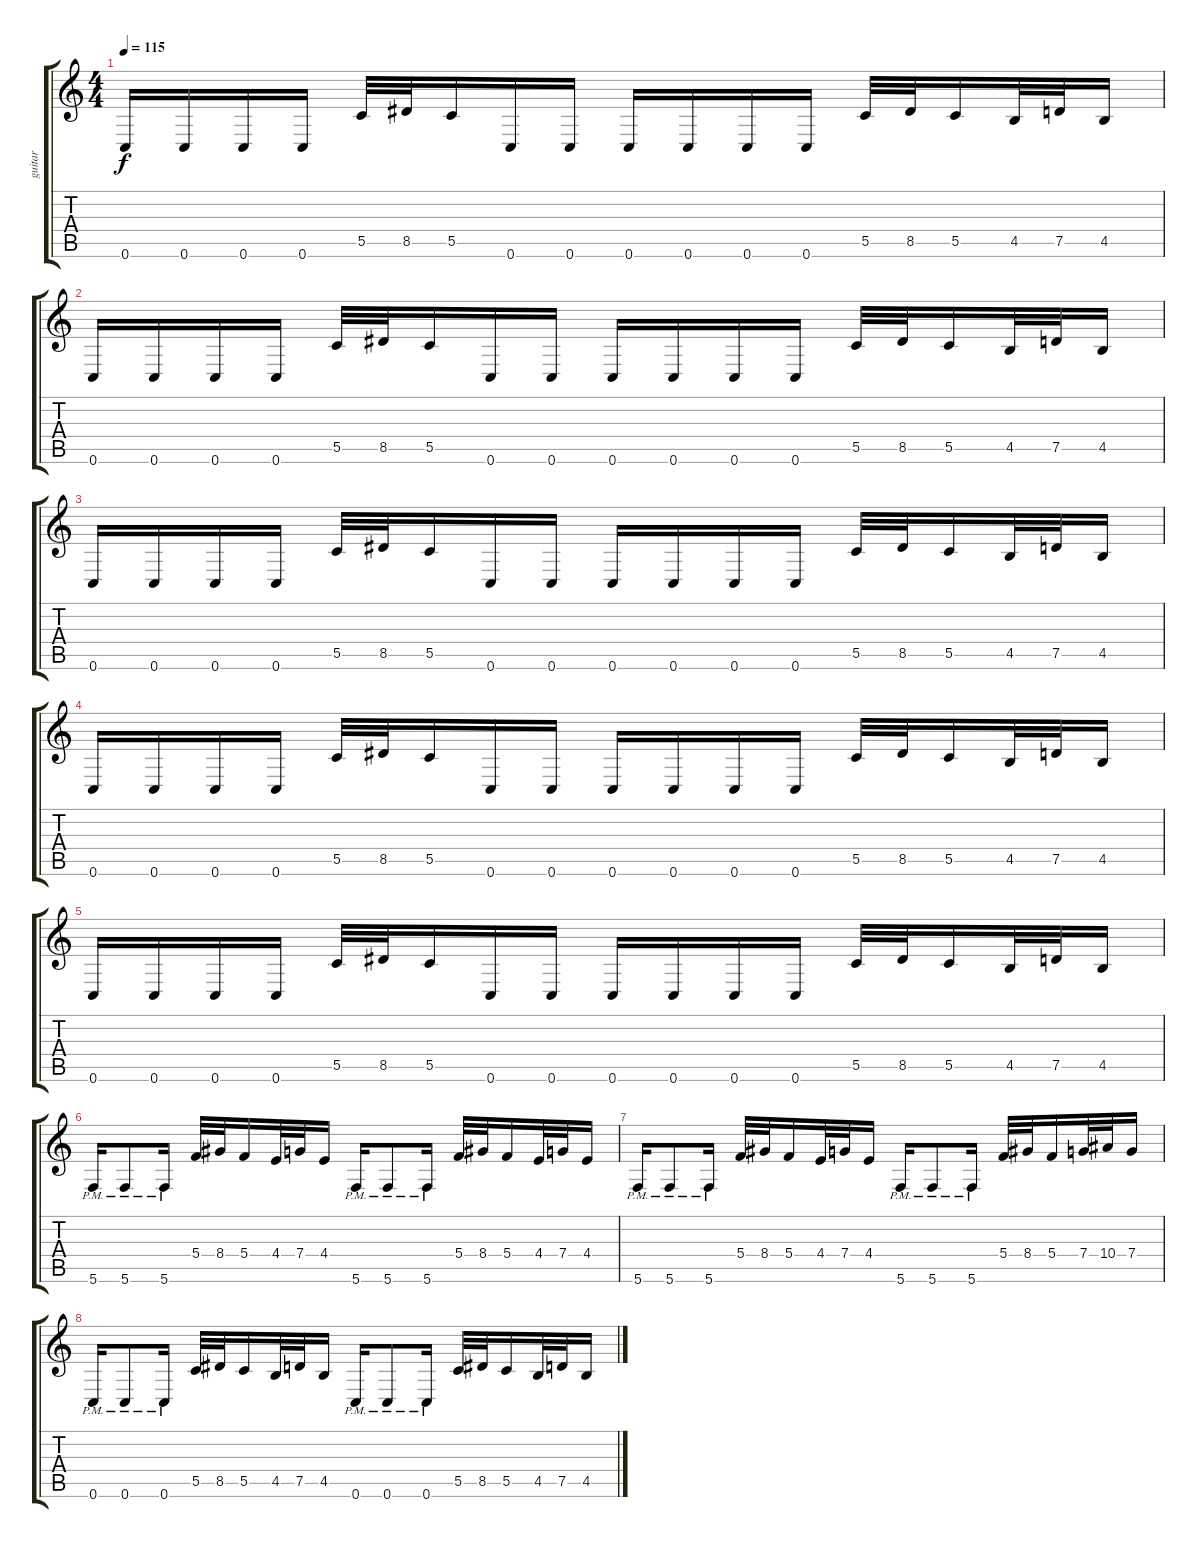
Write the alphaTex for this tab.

\track ("guitar" "guitar") {instrument distortionguitar}
\staff {score tabs}
\tuning (D4 A3 F3 C3 G2 C2) {hide}
\ts (4 4)
\tempo 115
\clef g2
\ks c
0.6.16{dy f} 0.6.16 0.6.16 0.6.16 5.5.32 8.5.32 5.5.16 0.6.16 0.6.16 0.6.16 0.6.16 0.6.16 0.6.16 5.5.32 8.5.32 5.5.16 4.5.32 7.5.32 4.5.16 |
0.6.16 0.6.16 0.6.16 0.6.16 5.5.32 8.5.32 5.5.16 0.6.16 0.6.16 0.6.16 0.6.16 0.6.16 0.6.16 5.5.32 8.5.32 5.5.16 4.5.32 7.5.32 4.5.16 |
0.6.16 0.6.16 0.6.16 0.6.16 5.5.32 8.5.32 5.5.16 0.6.16 0.6.16 0.6.16 0.6.16 0.6.16 0.6.16 5.5.32 8.5.32 5.5.16 4.5.32 7.5.32 4.5.16 |
0.6.16 0.6.16 0.6.16 0.6.16 5.5.32 8.5.32 5.5.16 0.6.16 0.6.16 0.6.16 0.6.16 0.6.16 0.6.16 5.5.32 8.5.32 5.5.16 4.5.32 7.5.32 4.5.16 |
0.6.16 0.6.16 0.6.16 0.6.16 5.5.32 8.5.32 5.5.16 0.6.16 0.6.16 0.6.16 0.6.16 0.6.16 0.6.16 5.5.32 8.5.32 5.5.16 4.5.32 7.5.32 4.5.16 |
5.6{pm}.16 5.6{pm}.8 5.6{pm}.16 5.4.32 8.4.32 5.4.16 4.4.32 7.4.32 4.4.16 5.6{pm}.16 5.6{pm}.8 5.6{pm}.16 5.4.32 8.4.32 5.4.16 4.4.32 7.4.32 4.4.16 |
5.6{pm}.16 5.6{pm}.8 5.6{pm}.16 5.4.32 8.4.32 5.4.16 4.4.32 7.4.32 4.4.16 5.6{pm}.16 5.6{pm}.8 5.6{pm}.16 5.4.32 8.4.32 5.4.16 7.4.32 10.4.32 7.4.16 |
0.6{pm}.16 0.6{pm}.8 0.6{pm}.16 5.5.32 8.5.32 5.5.16 4.5.32 7.5.32 4.5.16 0.6{pm}.16 0.6{pm}.8 0.6{pm}.16 5.5.32 8.5.32 5.5.16 4.5.32 7.5.32 4.5.16
